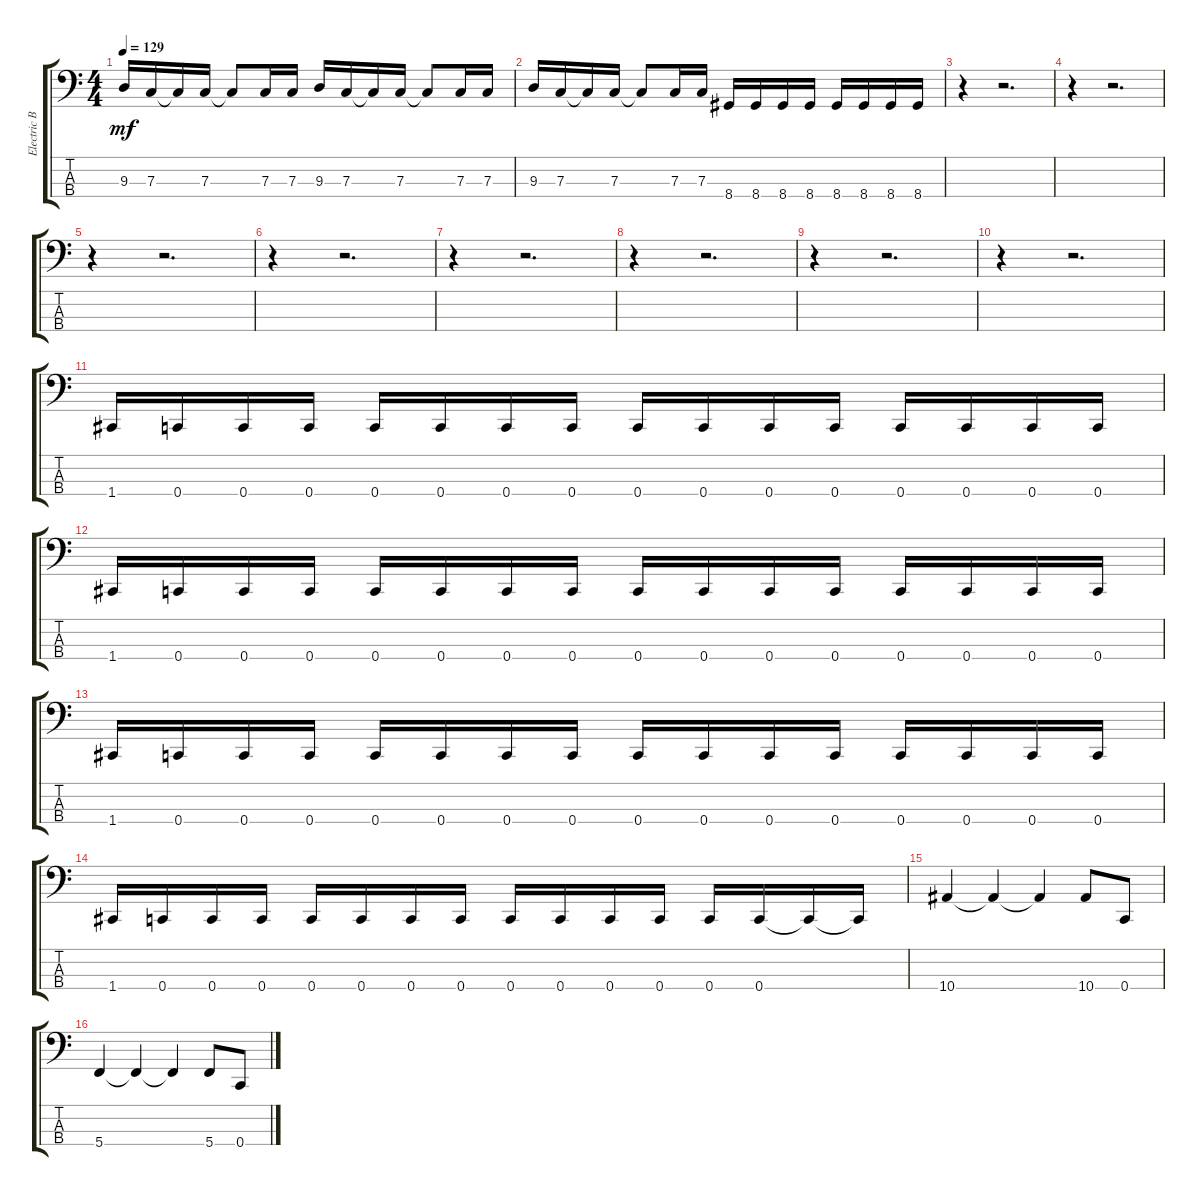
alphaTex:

\track ("Electric Bass" "Electric B") {instrument electricbassfinger}
\staff {score tabs}
\tuning (Eb2 Bb1 F1 C1) {hide}
\ts (4 4)
\tempo 129
\clef f4
\ks c
9.3.16{dy mf} 7.3.16 7.3{t}.16 7.3.16 7.3{t}.8 7.3.16 7.3.16 9.3.16 7.3.16 7.3{t}.16 7.3.16 7.3{t}.8 7.3.16 7.3.16 |
9.3.16 7.3.16 7.3{t}.16 7.3.16 7.3{t}.8 7.3.16 7.3.16 8.4.16 8.4.16 8.4.16 8.4.16 8.4.16 8.4.16 8.4.16 8.4.16 |
r.4 r.2{d} |
r.4 r.2{d} |
r.4 r.2{d} |
r.4 r.2{d} |
r.4 r.2{d} |
r.4 r.2{d} |
r.4 r.2{d} |
r.4 r.2{d} |
1.4.16 0.4.16 0.4.16 0.4.16 0.4.16 0.4.16 0.4.16 0.4.16 0.4.16 0.4.16 0.4.16 0.4.16 0.4.16 0.4.16 0.4.16 0.4.16 |
1.4.16 0.4.16 0.4.16 0.4.16 0.4.16 0.4.16 0.4.16 0.4.16 0.4.16 0.4.16 0.4.16 0.4.16 0.4.16 0.4.16 0.4.16 0.4.16 |
1.4.16 0.4.16 0.4.16 0.4.16 0.4.16 0.4.16 0.4.16 0.4.16 0.4.16 0.4.16 0.4.16 0.4.16 0.4.16 0.4.16 0.4.16 0.4.16 |
1.4.16 0.4.16 0.4.16 0.4.16 0.4.16 0.4.16 0.4.16 0.4.16 0.4.16 0.4.16 0.4.16 0.4.16 0.4.16 0.4.16 0.4{t}.16 0.4{t}.16 |
10.4.4 10.4{t}.4 10.4{t}.4 10.4.8 0.4.8 |
5.4.4 5.4{t}.4 5.4{t}.4 5.4.8 0.4.8
